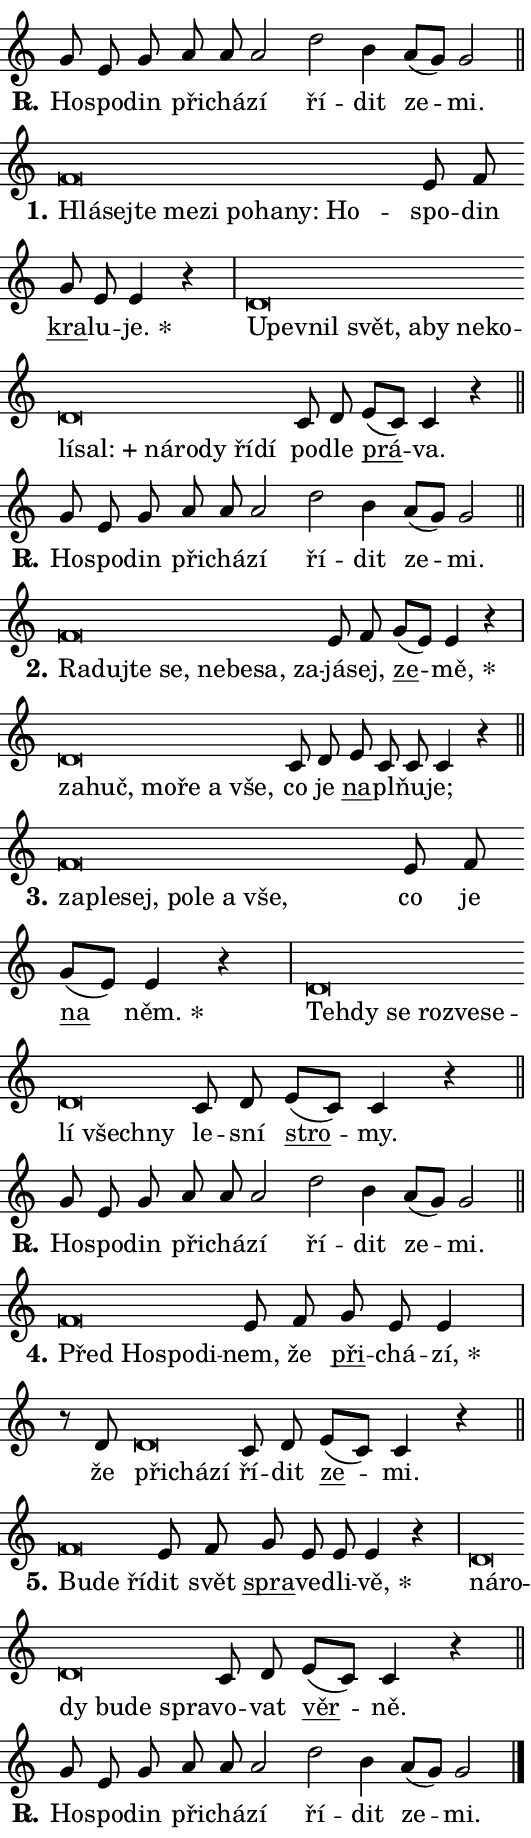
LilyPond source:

\version "2.24.0"
\header { tagline = "" }
\paper {
  indent = 0\cm
  top-margin = 0\cm
  right-margin = 0.13\cm % to fit lyric hyphens
  bottom-margin = 0\cm
  left-margin = 0\cm
  paper-width = 9\cm
  page-breaking = #ly:one-page-breaking
  system-system-spacing.basic-distance = #11
  score-system-spacing.basic-distance = #11
  ragged-last = ##f
}


%% Author: Thomas Morley
%% https://lists.gnu.org/archive/html/lilypond-user/2020-05/msg00002.html
#(define (line-position grob)
"Returns position of @var[grob} in current system:
   @code{'start}, if at first time-step
   @code{'end}, if at last time-step
   @code{'middle} otherwise
"
  (let* ((col (ly:item-get-column grob))
         (ln (ly:grob-object col 'left-neighbor))
         (rn (ly:grob-object col 'right-neighbor))
         (col-to-check-left (if (ly:grob? ln) ln col))
         (col-to-check-right (if (ly:grob? rn) rn col))
         (break-dir-left
           (and
             (ly:grob-property col-to-check-left 'non-musical #f)
             (ly:item-break-dir col-to-check-left)))
         (break-dir-right
           (and
             (ly:grob-property col-to-check-right 'non-musical #f)
             (ly:item-break-dir col-to-check-right))))
        (cond ((eqv? 1 break-dir-left) 'start)
              ((eqv? -1 break-dir-right) 'end)
              (else 'middle))))

#(define (tranparent-at-line-position vctor)
  (lambda (grob)
  "Relying on @code{line-position} select the relevant enry from @var{vctor}.
Used to determine transparency,"
    (case (line-position grob)
      ((end) (not (vector-ref vctor 0)))
      ((middle) (not (vector-ref vctor 1)))
      ((start) (not (vector-ref vctor 2))))))

noteHeadBreakVisibility =
#(define-music-function (break-visibility)(vector?)
"Makes @code{NoteHead}s transparent relying on @var{break-visibility}"
#{
  \override NoteHead.transparent =
    #(tranparent-at-line-position break-visibility)
#})

#(define delete-ledgers-for-transparent-note-heads
  (lambda (grob)
    "Reads whether a @code{NoteHead} is transparent.
If so this @code{NoteHead} is removed from @code{'note-heads} from
@var{grob}, which is supposed to be @code{LedgerLineSpanner}.
As a result ledgers are not printed for this @code{NoteHead}"
    (let* ((nhds-array (ly:grob-object grob 'note-heads))
           (nhds-list
             (if (ly:grob-array? nhds-array)
                 (ly:grob-array->list nhds-array)
                 '()))
           ;; Relies on the transparent-property being done before
           ;; Staff.LedgerLineSpanner.after-line-breaking is executed.
           ;; This is fragile ...
           (to-keep
             (remove
               (lambda (nhd)
                 (ly:grob-property nhd 'transparent #f))
               nhds-list)))
      ;; TODO find a better method to iterate over grob-arrays, similiar
      ;; to filter/remove etc for lists
      ;; For now rebuilt from scratch
      (set! (ly:grob-object grob 'note-heads)  '())
      (for-each
        (lambda (nhd)
          (ly:pointer-group-interface::add-grob grob 'note-heads nhd))
        to-keep))))

squashNotes = {
  \override NoteHead.X-extent = #'(-0.2 . 0.2)
  \override NoteHead.Y-extent = #'(-0.75 . 0)
  \override NoteHead.stencil =
    #(lambda (grob)
       (let ((pos (ly:grob-property grob 'staff-position)))
         (begin
           (if (< pos -7) (display "ERROR: Lower brevis then expected\n") (display ""))
           (if (<= pos -6) ly:text-interface::print ly:note-head::print))))
}
unSquashNotes = {
  \revert NoteHead.X-extent
  \revert NoteHead.Y-extent
  \revert NoteHead.stencil
}

hideNotes = \noteHeadBreakVisibility #begin-of-line-visible
unHideNotes = \noteHeadBreakVisibility #all-visible

% work-around for resetting accidentals
% https://lilypond.org/doc/v2.23/Documentation/notation/displaying-rhythms#unmetered-music
cadenzaMeasure = {
  \cadenzaOff
  \partial 1024 s1024
  \cadenzaOn
}

#(define-markup-command (accent layout props text) (markup?)
  "Underline accented syllable"
  (interpret-markup layout props
    #{\markup \override #'(offset . 4.3) \underline { #text }#}))

responsum = \markup \concat {
  "R" \hspace #-1.05 \path #0.1 #'((moveto 0 0.07) (lineto 0.9 0.8)) \hspace #0.05 "."
}

spaceSize = #0.6828661417322834 % exact space size for TeX Gyre Schola

\layout {
  \context {
    \Staff
    \remove "Time_signature_engraver"
    \override LedgerLineSpanner.after-line-breaking = #delete-ledgers-for-transparent-note-heads
  }
  \context {
    \Lyrics {
      \override LyricSpace.minimum-distance = \spaceSize
      \override LyricText.font-name = #"TeX Gyre Schola"
      \override LyricText.font-size = 1
      \override StanzaNumber.font-name = #"TeX Gyre Schola Bold"
      \override StanzaNumber.font-size = 1
    }
  }
  \context {
    \Score 
    \override NoteHead.text =
      #(lambda (grob) 
        (let ((pos (ly:grob-property grob 'staff-position)))
          #{\markup {
            \combine
              \halign #-0.55 \raise #(if (= pos -6) 0 0.5) \override #'(thickness . 2) \draw-line #'(3.2 . 0)
              \musicglyph "noteheads.sM1"
          }#}))
  }
}

% magnetic-lyrics.ily
%
%   written by
%     Jean Abou Samra <jean@abou-samra.fr>
%     Werner Lemberg <wl@gnu.org>
%
%   adapted by
%     Jiri Hon <jiri.hon@gmail.com>
%
% Version 2022-Apr-15

% https://www.mail-archive.com/lilypond-user@gnu.org/msg149350.html

#(define (Left_hyphen_pointer_engraver context)
   "Collect syllable-hyphen-syllable occurrences in lyrics and store
them in properties.  This engraver only looks to the left.  For
example, if the lyrics input is @code{foo -- bar}, it does the
following.

@itemize @bullet
@item
Set the @code{text} property of the @code{LyricHyphen} grob between
@q{foo} and @q{bar} to @code{foo}.

@item
Set the @code{left-hyphen} property of the @code{LyricText} grob with
text @q{foo} to the @code{LyricHyphen} grob between @q{foo} and
@q{bar}.
@end itemize

Use this auxiliary engraver in combination with the
@code{lyric-@/text::@/apply-@/magnetic-@/offset!} hook."
   (let ((hyphen #f)
         (text #f))
     (make-engraver
      (acknowledgers
       ((lyric-syllable-interface engraver grob source-engraver)
        (set! text grob)))
      (end-acknowledgers
       ((lyric-hyphen-interface engraver grob source-engraver)
        ;(when (not (grob::has-interface grob 'lyric-space-interface))
          (set! hyphen grob)));)
      ((stop-translation-timestep engraver)
       (when (and text hyphen)
         (ly:grob-set-object! text 'left-hyphen hyphen))
       (set! text #f)
       (set! hyphen #f)))))

#(define (lyric-text::apply-magnetic-offset! grob)
   "If the space between two syllables is less than the value in
property @code{LyricText@/.details@/.squash-threshold}, move the right
syllable to the left so that it gets concatenated with the left
syllable.

Use this function as a hook for
@code{LyricText@/.after-@/line-@/breaking} if the
@code{Left_@/hyphen_@/pointer_@/engraver} is active."
   (let ((hyphen (ly:grob-object grob 'left-hyphen #f)))
     (when hyphen
       (let ((left-text (ly:spanner-bound hyphen LEFT)))
         (when (grob::has-interface left-text 'lyric-syllable-interface)
           (let* ((common (ly:grob-common-refpoint grob left-text X))
                  (this-x-ext (ly:grob-extent grob common X))
                  (left-x-ext
                   (begin
                     ;; Trigger magnetism for left-text.
                     (ly:grob-property left-text 'after-line-breaking)
                     (ly:grob-extent left-text common X)))
                  ;; `delta` is the gap width between two syllables.
                  (delta (- (interval-start this-x-ext)
                            (interval-end left-x-ext)))
                  (details (ly:grob-property grob 'details))
                  (threshold (assoc-get 'squash-threshold details 0.2)))
             (when (< delta threshold)
               (let* (;; We have to manipulate the input text so that
                      ;; ligatures crossing syllable boundaries are not
                      ;; disabled.  For languages based on the Latin
                      ;; script this is essentially a beautification.
                      ;; However, for non-Western scripts it can be a
                      ;; necessity.
                      (lt (ly:grob-property left-text 'text))
                      (rt (ly:grob-property grob 'text))
                      (is-space (grob::has-interface hyphen 'lyric-space-interface))
                      (space (if is-space " " ""))
                      (extra-delta (if is-space spaceSize 0))
                      ;; Append new syllable.
                      (ltrt-space (if (and (string? lt) (string? rt))
                                (string-append lt space rt)
                                (make-concat-markup (list lt space rt))))
                      ;; Right-align `ltrt` to the right side.
                      (ltrt-space-markup (grob-interpret-markup
                               grob
                               (make-translate-markup
                                (cons (interval-length this-x-ext) 0)
                                (make-right-align-markup ltrt-space)))))
                 (begin
                   ;; Don't print `left-text`.
                   (ly:grob-set-property! left-text 'stencil #f)
                   ;; Set text and stencil (which holds all collected
                   ;; syllables so far) and shift it to the left.
                   (ly:grob-set-property! grob 'text ltrt-space)
                   (ly:grob-set-property! grob 'stencil ltrt-space-markup)
                   (ly:grob-translate-axis! grob (- (- delta extra-delta)) X))))))))))


#(define (lyric-hyphen::displace-bounds-first grob)
   ;; Make very sure this callback isn't triggered too early.
   (let ((left (ly:spanner-bound grob LEFT))
         (right (ly:spanner-bound grob RIGHT)))
     (ly:grob-property left 'after-line-breaking)
     (ly:grob-property right 'after-line-breaking)
     (ly:lyric-hyphen::print grob)))

squashThreshold = #0.4

\layout {
  \context {
    \Lyrics
    \consists #Left_hyphen_pointer_engraver
    \override LyricText.after-line-breaking =
      #lyric-text::apply-magnetic-offset!
    \override LyricHyphen.stencil = #lyric-hyphen::displace-bounds-first
    \override LyricText.details.squash-threshold = \squashThreshold
    \override LyricHyphen.minimum-distance = 0
    \override LyricHyphen.minimum-length = \squashThreshold
  }
}

squashText = \override LyricText.details.squash-threshold = 9999
unSquashText = \override LyricText.details.squash-threshold = \squashThreshold

leftText = \override LyricText.self-alignment-X = #LEFT
unLeftText = \revert LyricText.self-alignment-X

starOffset = #(lambda (grob) 
                (let ((x_offset (ly:self-alignment-interface::aligned-on-x-parent grob)))
                  (if (= x_offset 0) 0 (+ x_offset 1.2))))

star = #(define-music-function (syllable)(string?)
"Append star separator at the end of a syllable"
#{
  \once \override LyricText.X-offset = #starOffset
  \lyricmode { \markup {
    #syllable
    \override #'((font-name . "TeX Gyre Schola Bold")) \hspace #0.2 \lower #0.65 \larger "*"
  } }
#})

starAccent = #(define-music-function (syllable)(string?)
"Append star separator at the end of a syllable and make accent"
#{
  \once \override LyricText.X-offset = #starOffset
  \lyricmode { \markup {
    \accent #syllable
    \override #'((font-name . "TeX Gyre Schola Bold")) \hspace #0.2 \lower #0.65 \larger "*"
  } }
#})

breath = #(define-music-function (syllable)(string?)
"Append breathing indicator at the end of a syllable"
#{
  \lyricmode { \markup { #syllable "+" } }
#})

optionalBreath = #(define-music-function (syllable)(string?)
"Append optional breathing indicator at the end of a syllable"
#{
  \lyricmode { \markup { #syllable "(+)" } }
#})


\score {
    <<
        \new Voice = "melody" { \cadenzaOn \key c \major \relative { g'8 e g a a a2 \bar "" d b4 a8[( g)] g2 \cadenzaMeasure \bar "||" \break } }
        \new Lyrics \lyricsto "melody" { \lyricmode { \set stanza = \responsum
Ho -- spo -- din při -- chá -- zí ří -- dit ze -- mi. } }
    >>
    \layout {}
}

\score {
    <<
        \new Voice = "melody" { \cadenzaOn \key c \major \relative { \squashNotes f'\breve*1/16 \hideNotes \breve*1/16 \bar "" \breve*1/16 \bar "" \breve*1/16 \bar "" \breve*1/16 \bar "" \breve*1/16 \bar "" \breve*1/16 \bar "" \breve*1/16 \breve*1/16 \bar "" \unHideNotes \unSquashNotes e8 f \bar "" g e e4 r \cadenzaMeasure \bar "|" \squashNotes d\breve*1/16 \hideNotes \breve*1/16 \bar "" \breve*1/16 \bar "" \breve*1/16 \bar "" \breve*1/16 \bar "" \breve*1/16 \bar "" \breve*1/16 \bar "" \breve*1/16 \bar "" \breve*1/16 \bar "" \breve*1/16 \bar "" \breve*1/16 \bar "" \breve*1/16 \bar "" \breve*1/16 \bar "" \breve*1/16 \breve*1/16 \bar "" \unHideNotes \unSquashNotes c8 d \bar "" e[( c)] c4 r \cadenzaMeasure \bar "||" \break } }
        \new Lyrics \lyricsto "melody" { \lyricmode { \set stanza = "1."
\leftText Hlá -- \squashText sej -- te me -- zi po -- ha -- ny: Ho -- \unLeftText \unSquashText spo -- din \markup \accent kra -- lu -- \star je. \leftText U -- \squashText pev -- nil svět, a -- by ne -- ko -- lí -- \breath "sal:" ná -- ro -- dy ří -- dí \unLeftText \unSquashText po -- dle \markup \accent prá -- va. } }
    >>
    \layout {}
}

\score {
    <<
        \new Voice = "melody" { \cadenzaOn \key c \major \relative { g'8 e g a a a2 \bar "" d b4 a8[( g)] g2 \cadenzaMeasure \bar "||" \break } }
        \new Lyrics \lyricsto "melody" { \lyricmode { \set stanza = \responsum
Ho -- spo -- din při -- chá -- zí ří -- dit ze -- mi. } }
    >>
    \layout {}
}

\score {
    <<
        \new Voice = "melody" { \cadenzaOn \key c \major \relative { \squashNotes f'\breve*1/16 \hideNotes \breve*1/16 \bar "" \breve*1/16 \bar "" \breve*1/16 \bar "" \breve*1/16 \bar "" \breve*1/16 \bar "" \breve*1/16 \breve*1/16 \bar "" \unHideNotes \unSquashNotes e8 f \bar "" g[( e)] e4 r \cadenzaMeasure \bar "|" \squashNotes d\breve*1/16 \hideNotes \breve*1/16 \bar "" \breve*1/16 \bar "" \breve*1/16 \bar "" \breve*1/16 \breve*1/16 \bar "" \unHideNotes \unSquashNotes c8 d \bar "" e c c c4 r \cadenzaMeasure \bar "||" \break } }
        \new Lyrics \lyricsto "melody" { \lyricmode { \set stanza = "2."
\leftText Ra -- \squashText duj -- te se, ne -- be -- sa, za -- \unLeftText \unSquashText já -- sej, \markup \accent ze -- \star mě, \leftText za -- \squashText huč, mo -- ře a vše, \unLeftText \unSquashText co je \markup \accent na -- pl -- ňu -- je; } }
    >>
    \layout {}
}

\score {
    <<
        \new Voice = "melody" { \cadenzaOn \key c \major \relative { \squashNotes f'\breve*1/16 \hideNotes \breve*1/16 \bar "" \breve*1/16 \bar "" \breve*1/16 \bar "" \breve*1/16 \bar "" \breve*1/16 \breve*1/16 \bar "" \unHideNotes \unSquashNotes e8 f \bar "" g[( e)] e4 r \cadenzaMeasure \bar "|" \squashNotes d\breve*1/16 \hideNotes \breve*1/16 \bar "" \breve*1/16 \bar "" \breve*1/16 \bar "" \breve*1/16 \bar "" \breve*1/16 \bar "" \breve*1/16 \bar "" \breve*1/16 \breve*1/16 \bar "" \unHideNotes \unSquashNotes c8 d \bar "" e[( c)] c4 r \cadenzaMeasure \bar "||" \break } }
        \new Lyrics \lyricsto "melody" { \lyricmode { \set stanza = "3."
\leftText za -- \squashText ple -- sej, po -- le a vše, \unLeftText \unSquashText co je \markup \accent na \star něm. \leftText Teh -- \squashText dy se roz -- ve -- se -- lí všech -- ny \unLeftText \unSquashText le -- sní \markup \accent stro -- my. } }
    >>
    \layout {}
}

\score {
    <<
        \new Voice = "melody" { \cadenzaOn \key c \major \relative { g'8 e g a a a2 \bar "" d b4 a8[( g)] g2 \cadenzaMeasure \bar "||" \break } }
        \new Lyrics \lyricsto "melody" { \lyricmode { \set stanza = \responsum
Ho -- spo -- din při -- chá -- zí ří -- dit ze -- mi. } }
    >>
    \layout {}
}

\score {
    <<
        \new Voice = "melody" { \cadenzaOn \key c \major \relative { \squashNotes f'\breve*1/16 \hideNotes \breve*1/16 \bar "" \breve*1/16 \breve*1/16 \bar "" \unHideNotes \unSquashNotes e8 f \bar "" g e e4 \cadenzaMeasure \bar "|" r8 d \squashNotes d\breve*1/16 \hideNotes \breve*1/16 \breve*1/16 \bar "" \unHideNotes \unSquashNotes c8 d \bar "" e[( c)] c4 r \cadenzaMeasure \bar "||" \break } }
        \new Lyrics \lyricsto "melody" { \lyricmode { \set stanza = "4."
\leftText Před \squashText Ho -- spo -- di -- \unLeftText \unSquashText nem, že \markup \accent při -- chá -- \star zí, že \leftText při -- \squashText chá -- zí \unLeftText \unSquashText ří -- dit \markup \accent ze -- mi. } }
    >>
    \layout {}
}

\score {
    <<
        \new Voice = "melody" { \cadenzaOn \key c \major \relative { \squashNotes f'\breve*1/16 \hideNotes \breve*1/16 \breve*1/16 \bar "" \unHideNotes \unSquashNotes e8 f \bar "" g e e e4 r \cadenzaMeasure \bar "|" \squashNotes d\breve*1/16 \hideNotes \breve*1/16 \bar "" \breve*1/16 \bar "" \breve*1/16 \bar "" \breve*1/16 \breve*1/16 \bar "" \unHideNotes \unSquashNotes c8 d \bar "" e[( c)] c4 r \cadenzaMeasure \bar "||" \break } }
        \new Lyrics \lyricsto "melody" { \lyricmode { \set stanza = "5."
\leftText Bu -- \squashText de ří -- \unLeftText \unSquashText dit svět \markup \accent spra -- ve -- dli -- \star vě, \leftText ná -- \squashText ro -- dy bu -- de spra -- \unLeftText \unSquashText vo -- vat \markup \accent věr -- ně. } }
    >>
    \layout {}
}

\score {
    <<
        \new Voice = "melody" { \cadenzaOn \key c \major \relative { g'8 e g a a a2 \bar "" d b4 a8[( g)] g2 \cadenzaMeasure \bar "||" \break } \bar "|." }
        \new Lyrics \lyricsto "melody" { \lyricmode { \set stanza = \responsum
Ho -- spo -- din při -- chá -- zí ří -- dit ze -- mi. } }
    >>
    \layout {}
}
